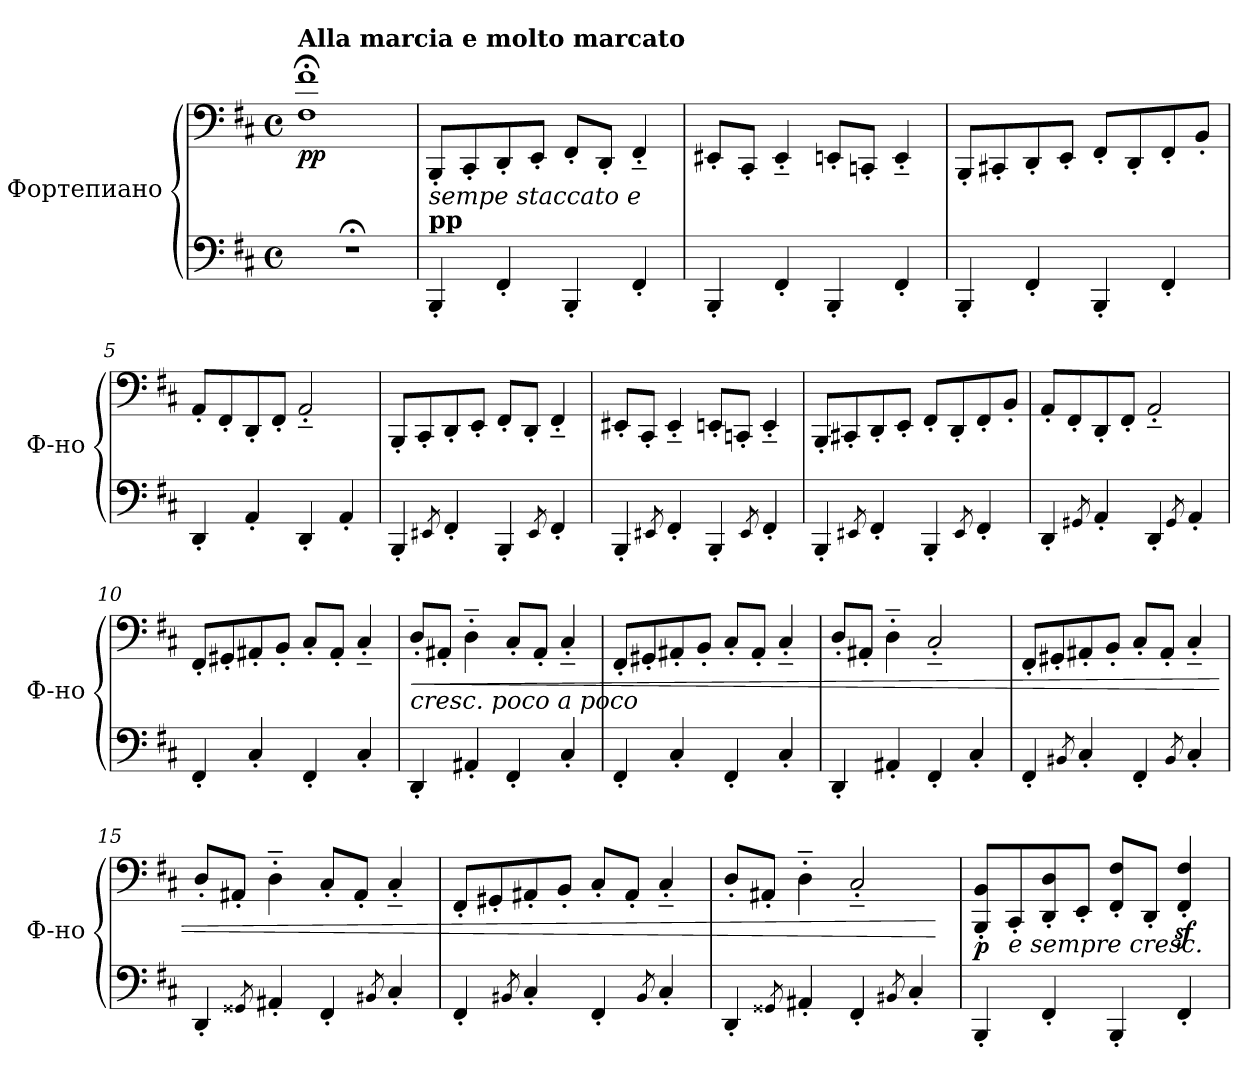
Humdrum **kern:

**kern	**kern	**dynam
*part1	*part1	*part1
*staff2	*staff1	*staff1/2
*I"Фортепиано	*	*
*I'Ф-но	*	*
*clefF4	*clefF4	*
*k[f#c#]	*k[f#c#]	*
*M4/4	*M4/4	*
*met(c)	*met(c)	*
*MM138	*MM138	*
=1	=1	=1
!	!LO:TX:a:B:t=Alla marcia e molto marcato	!
!	!	!LO:DY:b
1r;<	1F#;< 1f#;<	pp
=2	=2	=2
!	!LO:TX:b:i:t=sempe staccato e	!
!	!LO:TX:b:B:t=pp	!
4BBB'/	8BBB'/L	.
.	8CC#'/	.
4FF#'/	8DD'/	.
.	8EE'/J	.
4BBB'/	8FF#'/L	.
.	8DD'/J	.
4FF#'/	4FF#~'/	.
=3	=3	=3
4BBB'/	8EE#X'/L	.
.	8CC#'/J	.
4FF#'/	4EE#~'/	.
4BBB'/	8EEn'/L	.
.	8CCn'/J	.
4FF#'/	4EE~'/	.
=4	=4	=4
4BBB'/	8BBB'/L	.
.	8CC#X'/	.
4FF#'/	8DD'/	.
.	8EE'/J	.
4BBB'/	8FF#'/L	.
.	8DD'/	.
4FF#'/	8FF#'/	.
.	8BB'/J	.
=5	=5	=5
4DD'/	8AA'/L	.
.	8FF#'/	.
4AA'/	8DD'/	.
.	8FF#'/J	.
4DD'/	2AA'~/	.
4AA'/	.	.
=6	=6	=6
*	*MM80	*
4BBB'/	8BBB'/L	.
.	8CC#'/	.
8qEE#X/	.	.
4FF#'/	8DD'/	.
.	8EE'/J	.
4BBB'/	8FF#'/L	.
.	8DD'/J	.
8qEE#/	.	.
4FF#'/	4FF#~'/	.
!!LO:LB:g=z
=7	=7	=7
4BBB'/	8EE#X'/L	.
.	8CC#'/J	.
8qEE#X/	.	.
4FF#'/	4EE#~'/	.
4BBB'/	8EEn'/L	.
.	8CCn'/J	.
8qEE#/	.	.
4FF#'/	4EE~'/	.
=8	=8	=8
4BBB'/	8BBB'/L	.
.	8CC#X'/	.
8qEE#X/	.	.
4FF#'/	8DD'/	.
.	8EE'/J	.
4BBB'/	8FF#'/L	.
.	8DD'/	.
8qEE#/	.	.
4FF#'/	8FF#'/	.
.	8BB'/J	.
=9	=9	=9
4DD'/	8AA'/L	.
.	8FF#'/	.
8qGG#X/	.	.
4AA'/	8DD'/	.
.	8FF#'/J	.
4DD'/	2AA'~/	.
8qGG#/	.	.
4AA'/	.	.
=10	=10	=10
*	*MM85	*
4FF#'/	8FF#'/L	.
.	8GG#X'/	.
4C#'/	8AA#X'/	.
.	8BB'/J	.
4FF#'/	8C#'/L	.
.	8AA#'/J	.
4C#'/	4C#~'/	.
=11	=11	=11
!	!LO:TX:b:i:t=cresc. poco a poco	!
!	!	!LO:HP:b
4DD'/	8D'/L	<
.	8AA#X'/J	.
4AA#X'/	4D~'\	.
4FF#'/	8C#'/L	.
.	8AA#'/J	.
4C#'/	4C#~'/	.
!!LO:LB:g=z
=12	=12	=12
4FF#'/	8FF#'/L	.
.	8GG#X'/	.
4C#'/	8AA#X'/	.
.	8BB'/J	.
4FF#'/	8C#'/L	.
.	8AA#'/J	.
4C#'/	4C#~'/	.
=13	=13	=13
4DD'/	8D'/L	.
.	8AA#X'/J	.
4AA#X'/	4D~'\	.
4FF#'/	2C#'~/	.
4C#'/	.	.
=14	=14	=14
*	*MM90	*
4FF#'/	8FF#'/L	.
.	8GG#X'/	.
8qBB#X/	.	.
4C#'/	8AA#X'/	.
.	8BB'/J	.
4FF#'/	8C#'/L	.
.	8AA#'/J	.
8qBB#/	.	.
4C#'/	4C#~'/	.
=15	=15	=15
4DD'/	8D'/L	.
.	8AA#X'/J	.
8qGG##X/	.	.
4AA#X'/	4D~'\	.
4FF#'/	8C#'/L	.
.	8AA#'/J	.
8qBB#X/	.	.
4C#'/	4C#~'/	.
=16	=16	=16
*	*MM95	*
4FF#'/	8FF#'/L	.
.	8GG#X'/	.
8qBB#X/	.	.
4C#'/	8AA#X'/	.
.	8BB'/J	.
4FF#'/	8C#'/L	.
.	8AA#'/J	.
8qBB#/	.	.
4C#'/	4C#~'/	.
!!LO:LB:g=z
=17	=17	=17
4DD'/	8D'/L	.
.	8AA#X'/J	.
8qGG##X/	.	.
4AA#X'/	4D~'\	.
4FF#'/	2C#'~/	.
8qBB#X/	.	.
4C#'/	.	.
.	.	[
=18	=18	=18
*	*MM110	*
!	!	!LO:DY:b
4BBB'/	8BBB/' 8BB/'L	p
!	!LO:TX:b:i:t=e sempre cresc.	!
.	8CC#'/	.
4FF#'/	8DD/' 8D/'	.
.	8EE'/J	.
4BBB'/	8FF#/' 8F#/'L	.
.	8DD'/J	.
4FF#'/	4FF#/z<' 4F#/z<'	.
=	=	=
*-	*-	*-
